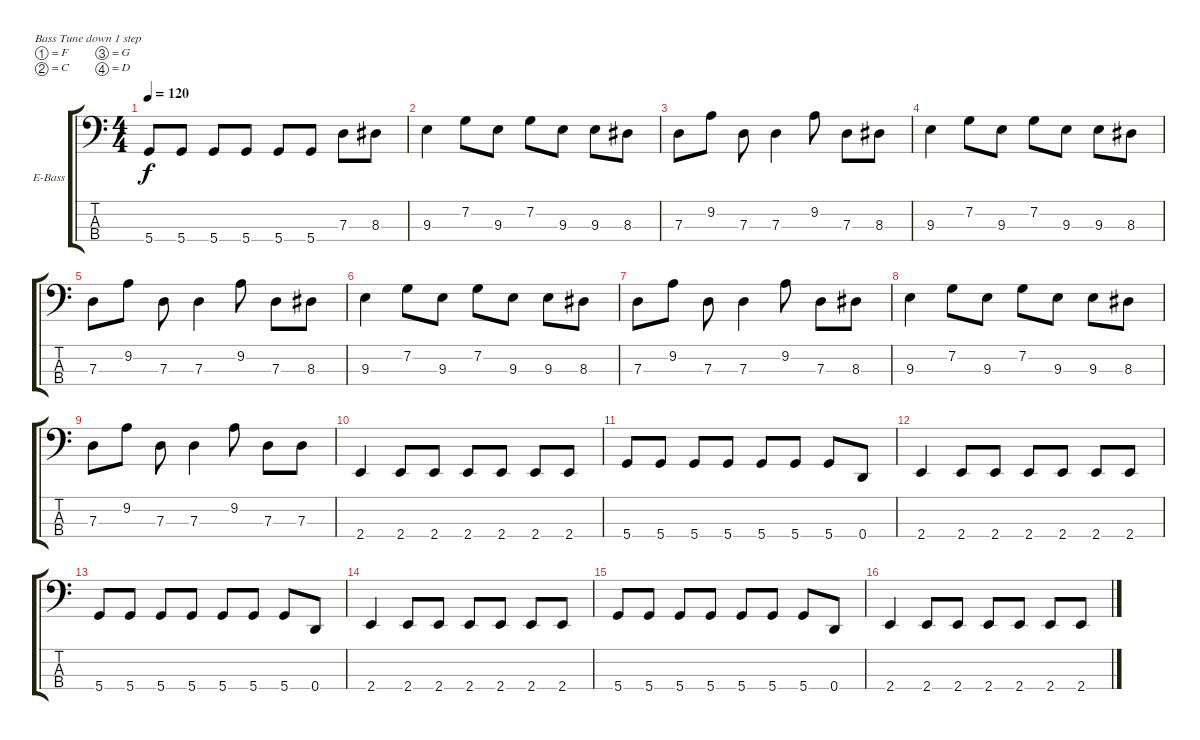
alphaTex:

\bracketExtendMode groupsimilarinstruments
\firstSystemTrackNameOrientation horizontal
\otherSystemsTrackNameOrientation horizontal
\track ("Bass" "E-Bass") {instrument electricbasspick}
\staff {score tabs}
\tuning (F2 C2 G1 D1)
\ts (4 4)
\tempo 120
\clef f4
\ks c
5.4.8{dy f} 5.4.8 5.4.8 5.4.8 5.4.8 5.4.8 7.3.8 8.3.8 |
9.3.4 7.2.8 9.3.8 7.2.8 9.3.8 9.3.8 8.3.8 |
7.3.8 9.2.8 7.3.8 7.3.4 9.2.8 7.3.8 8.3.8 |
9.3.4 7.2.8 9.3.8 7.2.8 9.3.8 9.3.8 8.3.8 |
7.3.8 9.2.8 7.3.8 7.3.4 9.2.8 7.3.8 8.3.8 |
9.3.4 7.2.8 9.3.8 7.2.8 9.3.8 9.3.8 8.3.8 |
7.3.8 9.2.8 7.3.8 7.3.4 9.2.8 7.3.8 8.3.8 |
9.3.4 7.2.8 9.3.8 7.2.8 9.3.8 9.3.8 8.3.8 |
7.3.8 9.2.8 7.3.8 7.3.4 9.2.8 7.3.8 7.3.8 |
2.4.4 2.4.8 2.4.8 2.4.8 2.4.8 2.4.8 2.4.8 |
5.4.8 5.4.8 5.4.8 5.4.8 5.4.8 5.4.8 5.4.8 0.4.8 |
2.4.4 2.4.8 2.4.8 2.4.8 2.4.8 2.4.8 2.4.8 |
5.4.8 5.4.8 5.4.8 5.4.8 5.4.8 5.4.8 5.4.8 0.4.8 |
2.4.4 2.4.8 2.4.8 2.4.8 2.4.8 2.4.8 2.4.8 |
5.4.8 5.4.8 5.4.8 5.4.8 5.4.8 5.4.8 5.4.8 0.4.8 |
2.4.4 2.4.8 2.4.8 2.4.8 2.4.8 2.4.8 2.4.8
